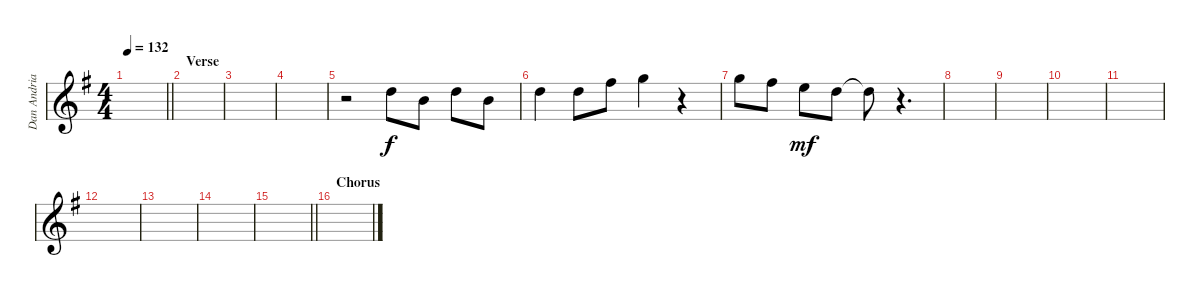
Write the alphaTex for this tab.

\track ("Dan Andriano - Vocals" "Dan Andria") {instrument overdrivenguitar}
\staff {score}
\tuning (E4 B3 G3 D3 A2 E2) {hide}
\ts (4 4)
\tempo 132
\clef g2
\barLineRight lightlight
\ks g
|
\section ("" "Verse")
|
|
|
r.2 3.2.8 0.2.8 3.2.8 0.2.8 |
3.2.4 3.2.8 2.1.8 8.2.4 r.4 |
8.2.8 2.1.8{dy f} 0.1.8{dy mf} 3.2.8 3.2{t}.8 r.4{d} |
|
|
|
|
|
|
|
\barLineRight lightlight
|
\section ("" "Chorus")
